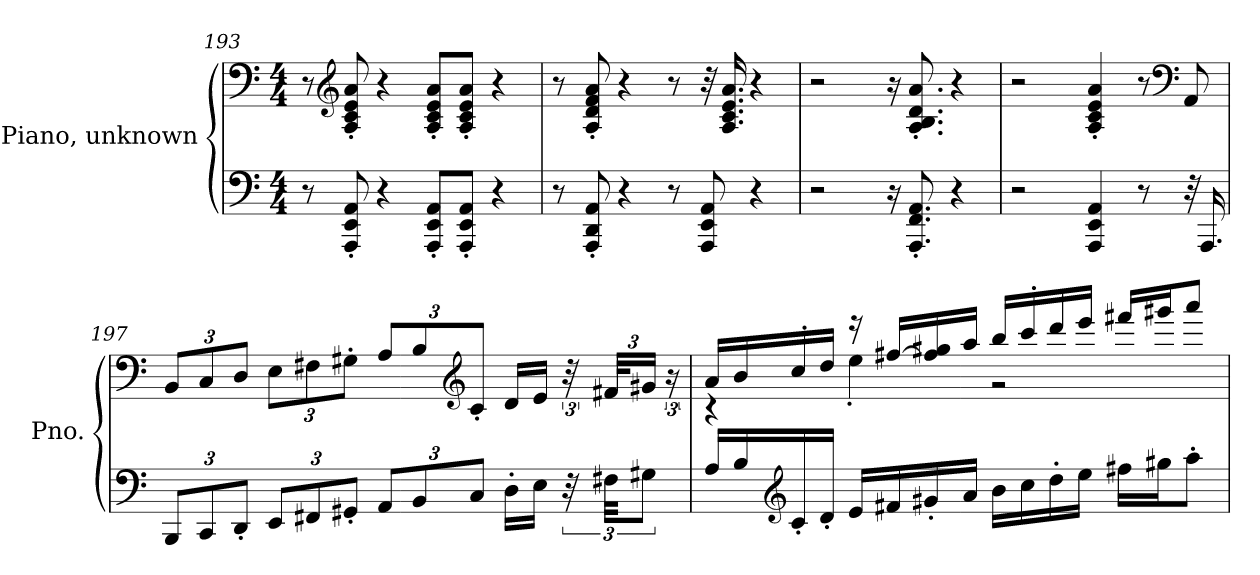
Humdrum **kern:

**kern	**kern
*part1	*part1
*staff2	*staff1
*I"Piano, unknown	*
*I'Pno.	*
*clefF4	*clefF4
*k[]	*k[]
*M4/4	*M4/4
=193	=193
8r	8r
*	*clefG2
8AAA/' 8EE/' 8AA/'	8A/' 8c/' 8e/' 8a/'
4r	4r
8AAA/' 8EE/' 8AA/'L	8A/' 8c/' 8e/' 8a/'L
8AAA/' 8EE/' 8AA/'J	8A/' 8c/' 8e/' 8a/'J
4r	4r
=194	=194
8r	8r
8AAA/' 8DD/' 8AA/'	8A/' 8d/' 8f/' 8a/'
4r	4r
8r	8r
8AAA/ 8EE/ 8AA/	32r
.	16.A/ 16.c/ 16.e/ 16.a/
4r	4r
=195	=195
2r	2r
16r	16r
8.AAA/' 8.FF/' 8.AA/'	8.A/' 8.B/' 8.d/' 8.a/'
4r	4r
=196	=196
2r	2r
4AAA/ 4EE/ 4AA/	4A/' 4c/' 4e/' 4a/'
8r	8r
*	*clefF4
32r	8AA/
16.AAA/	.
!!LO:LB:g=z
=197	=197
*Xbrackettup	*Xbrackettup
12BBB/L	12BB/L
12CC/	12C/
12DD'/J	12D/J
12EE/L	12E\L
12FF#X/	12F#X\
12GG#X'/J	12G#X'\J
12AA/L	12A/L
12BB/	12B/
*	*clefG2
12C/J	12c'/J
16D'\LL	16d/LL
16E\JJ	16e/JJ
*brackettup	*brackettup
48r	48r
48F#X\KKL	48f#X/KLL
12G#X\J	24g#X/JJ
.	24r
=198	=198
*	*^
16A/LL	16a/LL	4r
16B/	16b/	.
*clefG2	*	*
16c'/	16cc'/	.
16d'/JJ	16dd/JJ	.
16e/LL	16r	4ee'\
16f#X/	[16ff#X/LL	.
16g#X'/	16ff#/] 16gg#X/	.
16a/JJ	16aa/JJ	.
16b\LL	16bb/LL	2r
16cc\	16ccc'/	.
16dd'\	16ddd/	.
16ee\JJ	16eee/JJ	.
16ff#X\LL	16fff#X/LL	.
16gg#X\J	16ggg#X/J	.
8aa'\J	8aaa/J	.
*	*v	*v
=	=
*-	*-
